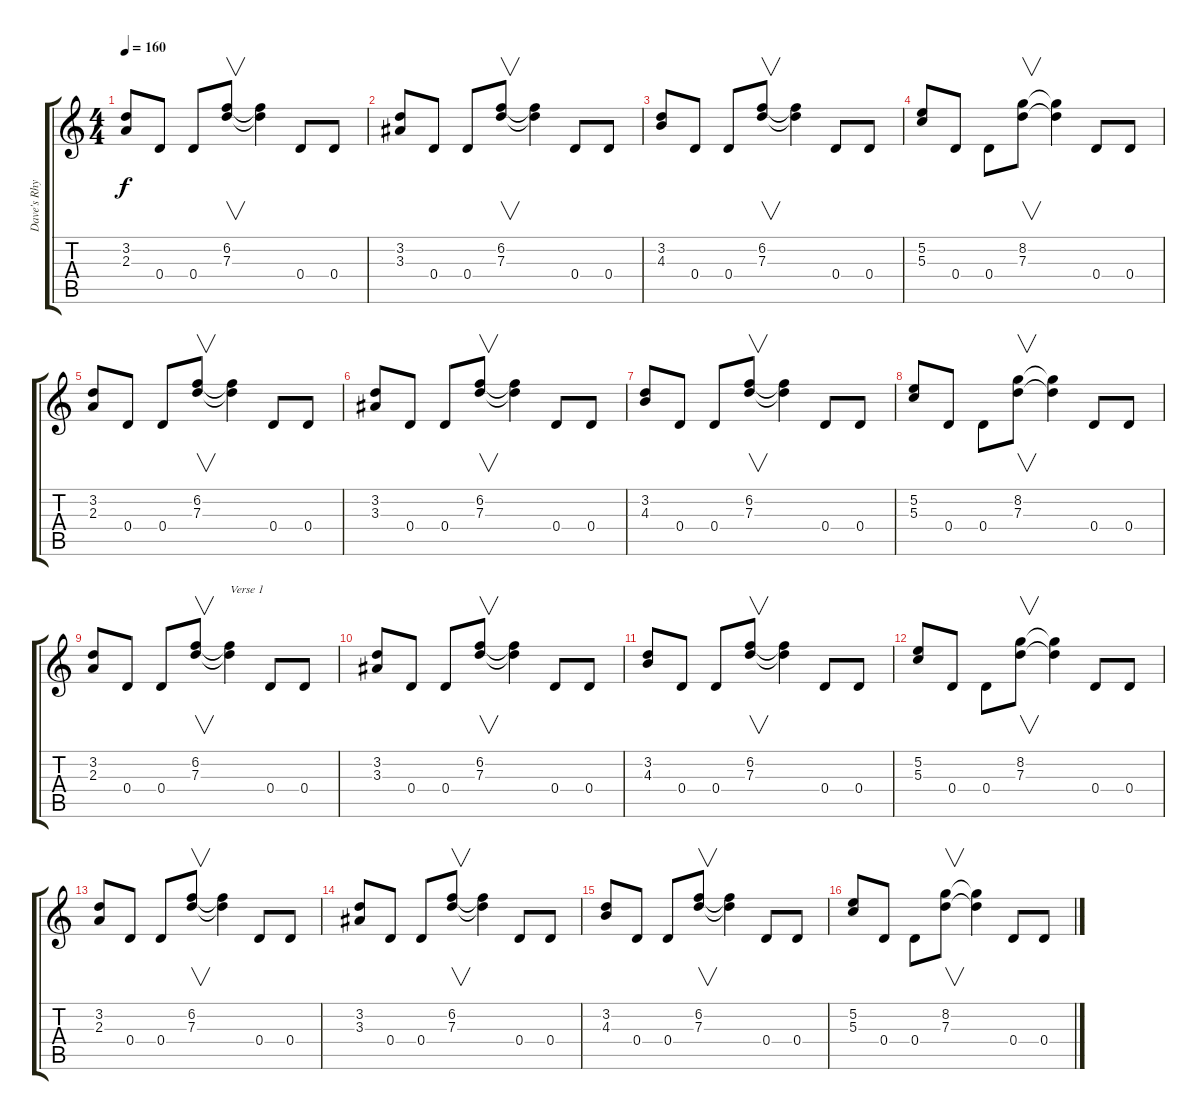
\track ("Dave's Rhythm" "Dave's Rhy") {instrument overdrivenguitar}
\staff {score tabs}
\tuning (E4 B3 G3 D3 A2 E2) {hide}
\ts (4 4)
\tempo 160
\clef g2
\ks c
(3.2 2.3).8{dy f} 0.4.8 0.4.8 (6.2 7.3).8{v} (6.2{t} 7.3{t}).4 0.4.8 0.4.8 |
(3.2 3.3).8 0.4.8 0.4.8 (6.2 7.3).8{v} (6.2{t} 7.3{t}).4 0.4.8 0.4.8 |
(3.2 4.3).8 0.4.8 0.4.8 (6.2 7.3).8{v} (6.2{t} 7.3{t}).4 0.4.8 0.4.8 |
(5.2 5.3).8 0.4.8 0.4.8 (8.2 7.3).8{v} (8.2{t} 7.3{t}).4 0.4.8 0.4.8 |
(3.2 2.3).8 0.4.8 0.4.8 (6.2 7.3).8{v} (6.2{t} 7.3{t}).4 0.4.8 0.4.8 |
(3.2 3.3).8 0.4.8 0.4.8 (6.2 7.3).8{v} (6.2{t} 7.3{t}).4 0.4.8 0.4.8 |
(3.2 4.3).8 0.4.8 0.4.8 (6.2 7.3).8{v} (6.2{t} 7.3{t}).4 0.4.8 0.4.8 |
(5.2 5.3).8 0.4.8 0.4.8 (8.2 7.3).8{v} (8.2{t} 7.3{t}).4 0.4.8 0.4.8 |
(3.2 2.3).8 0.4.8 0.4.8 (6.2 7.3).8{v} (6.2{t} 7.3{t}).4{txt "Verse 1"} 0.4.8 0.4.8 |
(3.2 3.3).8 0.4.8 0.4.8 (6.2 7.3).8{v} (6.2{t} 7.3{t}).4 0.4.8 0.4.8 |
(3.2 4.3).8 0.4.8 0.4.8 (6.2 7.3).8{v} (6.2{t} 7.3{t}).4 0.4.8 0.4.8 |
(5.2 5.3).8 0.4.8 0.4.8 (8.2 7.3).8{v} (8.2{t} 7.3{t}).4 0.4.8 0.4.8 |
(3.2 2.3).8 0.4.8 0.4.8 (6.2 7.3).8{v} (6.2{t} 7.3{t}).4 0.4.8 0.4.8 |
(3.2 3.3).8 0.4.8 0.4.8 (6.2 7.3).8{v} (6.2{t} 7.3{t}).4 0.4.8 0.4.8 |
(3.2 4.3).8 0.4.8 0.4.8 (6.2 7.3).8{v} (6.2{t} 7.3{t}).4 0.4.8 0.4.8 |
(5.2 5.3).8 0.4.8 0.4.8 (8.2 7.3).8{v} (8.2{t} 7.3{t}).4 0.4.8 0.4.8
